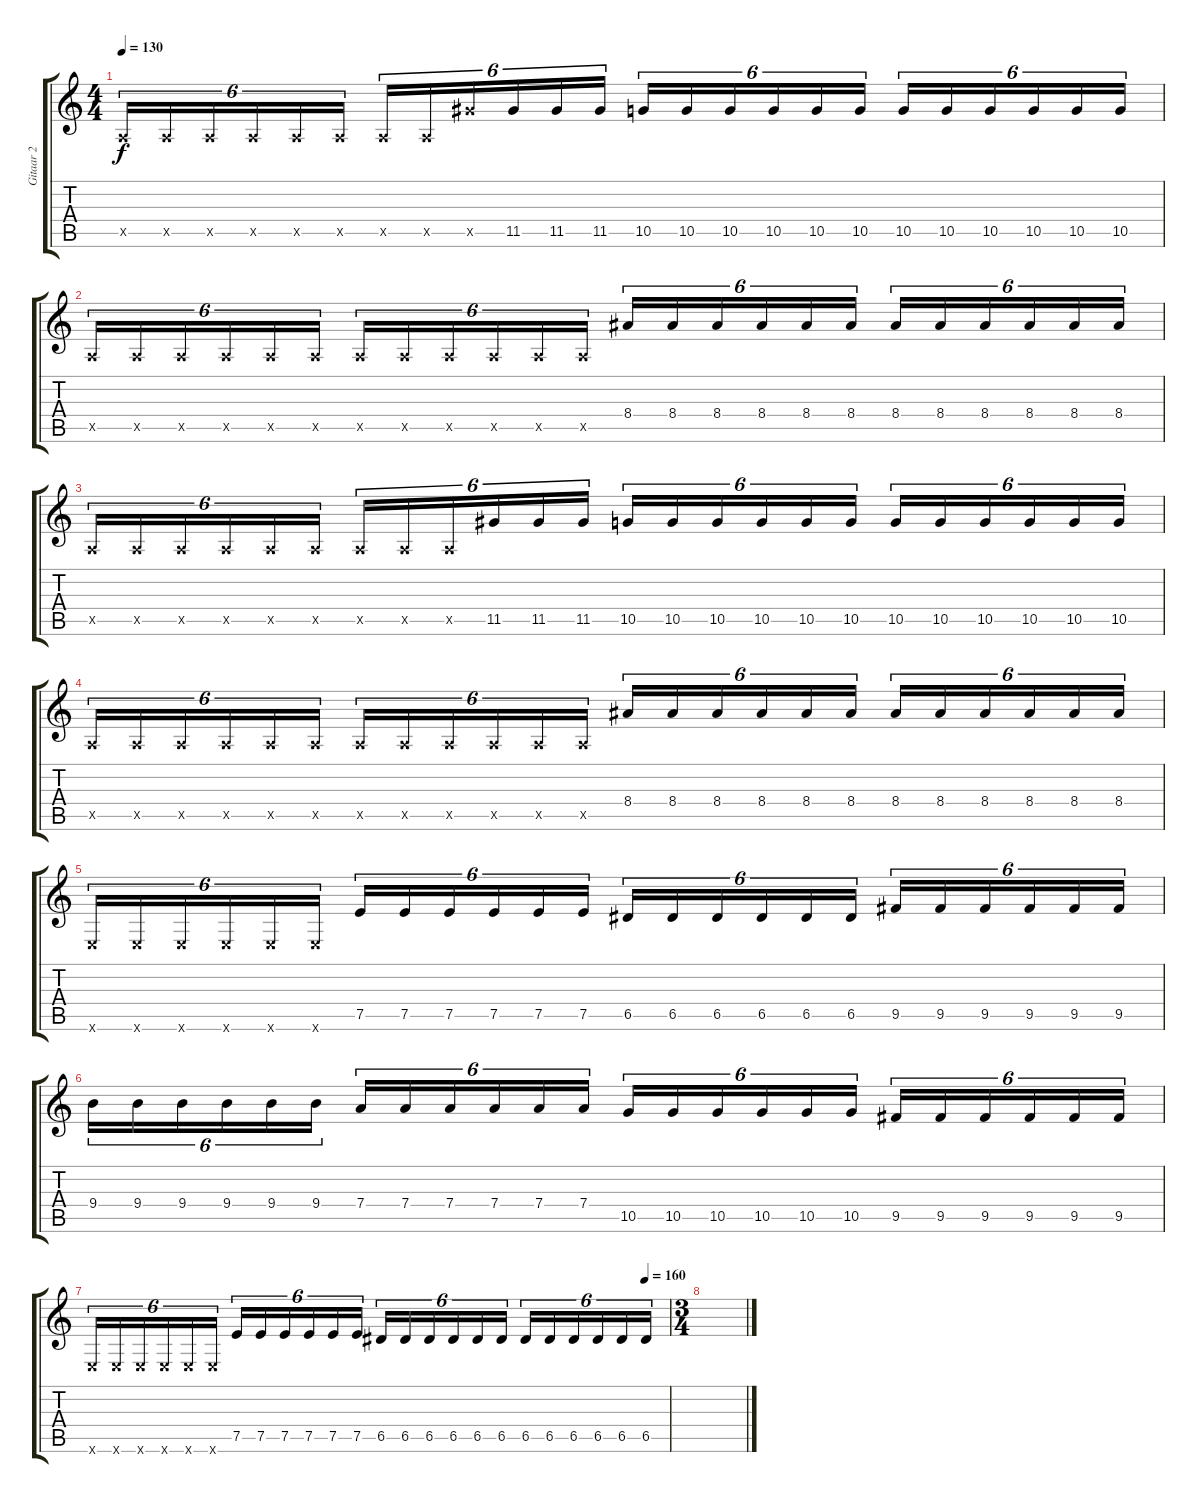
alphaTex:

\track ("Gitaar 2" "Gitaar 2") {instrument overdrivenguitar}
\staff {score tabs}
\tuning (E4 B3 G3 D3 A2 E2) {hide}
\ts (4 4)
\tempo 130
\clef g2
\ks c
0.5{x}.16{tu (6 4) dy f volume 11} 0.5{x}.16{tu (6 4)} 0.5{x}.16{tu (6 4)} 0.5{x}.16{tu (6 4)} 0.5{x}.16{tu (6 4)} 0.5{x}.16{tu (6 4)} 0.5{x}.16{tu (6 4)} 0.5{x}.16{tu (6 4)} 11.5{x}.16{tu (6 4)} 11.5.16{tu (6 4)} 11.5.16{tu (6 4)} 11.5.16{tu (6 4)} 10.5.16{tu (6 4)} 10.5.16{tu (6 4)} 10.5.16{tu (6 4)} 10.5.16{tu (6 4)} 10.5.16{tu (6 4)} 10.5.16{tu (6 4)} 10.5.16{tu (6 4)} 10.5.16{tu (6 4)} 10.5.16{tu (6 4)} 10.5.16{tu (6 4)} 10.5.16{tu (6 4)} 10.5.16{tu (6 4)} |
0.5{x}.16{tu (6 4)} 0.5{x}.16{tu (6 4)} 0.5{x}.16{tu (6 4)} 0.5{x}.16{tu (6 4)} 0.5{x}.16{tu (6 4)} 0.5{x}.16{tu (6 4)} 0.5{x}.16{tu (6 4)} 0.5{x}.16{tu (6 4)} 0.5{x}.16{tu (6 4)} 0.5{x}.16{tu (6 4)} 0.5{x}.16{tu (6 4)} 0.5{x}.16{tu (6 4)} 8.4.16{tu (6 4)} 8.4.16{tu (6 4)} 8.4.16{tu (6 4)} 8.4.16{tu (6 4)} 8.4.16{tu (6 4)} 8.4.16{tu (6 4)} 8.4.16{tu (6 4)} 8.4.16{tu (6 4)} 8.4.16{tu (6 4)} 8.4.16{tu (6 4)} 8.4.16{tu (6 4)} 8.4.16{tu (6 4)} |
0.5{x}.16{tu (6 4)} 0.5{x}.16{tu (6 4)} 0.5{x}.16{tu (6 4)} 0.5{x}.16{tu (6 4)} 0.5{x}.16{tu (6 4)} 0.5{x}.16{tu (6 4)} 0.5{x}.16{tu (6 4)} 0.5{x}.16{tu (6 4)} 0.5{x}.16{tu (6 4)} 11.5.16{tu (6 4)} 11.5.16{tu (6 4)} 11.5.16{tu (6 4)} 10.5.16{tu (6 4)} 10.5.16{tu (6 4)} 10.5.16{tu (6 4)} 10.5.16{tu (6 4)} 10.5.16{tu (6 4)} 10.5.16{tu (6 4)} 10.5.16{tu (6 4)} 10.5.16{tu (6 4)} 10.5.16{tu (6 4)} 10.5.16{tu (6 4)} 10.5.16{tu (6 4)} 10.5.16{tu (6 4)} |
0.5{x}.16{tu (6 4)} 0.5{x}.16{tu (6 4)} 0.5{x}.16{tu (6 4)} 0.5{x}.16{tu (6 4)} 0.5{x}.16{tu (6 4)} 0.5{x}.16{tu (6 4)} 0.5{x}.16{tu (6 4)} 0.5{x}.16{tu (6 4)} 0.5{x}.16{tu (6 4)} 0.5{x}.16{tu (6 4)} 0.5{x}.16{tu (6 4)} 0.5{x}.16{tu (6 4)} 8.4.16{tu (6 4)} 8.4.16{tu (6 4)} 8.4.16{tu (6 4)} 8.4.16{tu (6 4)} 8.4.16{tu (6 4)} 8.4.16{tu (6 4)} 8.4.16{tu (6 4)} 8.4.16{tu (6 4)} 8.4.16{tu (6 4)} 8.4.16{tu (6 4)} 8.4.16{tu (6 4)} 8.4.16{tu (6 4)} |
0.6{x}.16{tu (6 4)} 0.6{x}.16{tu (6 4)} 0.6{x}.16{tu (6 4)} 0.6{x}.16{tu (6 4)} 0.6{x}.16{tu (6 4)} 0.6{x}.16{tu (6 4)} 7.5.16{tu (6 4)} 7.5.16{tu (6 4)} 7.5.16{tu (6 4)} 7.5.16{tu (6 4)} 7.5.16{tu (6 4)} 7.5.16{tu (6 4)} 6.5.16{tu (6 4)} 6.5.16{tu (6 4)} 6.5.16{tu (6 4)} 6.5.16{tu (6 4)} 6.5.16{tu (6 4)} 6.5.16{tu (6 4)} 9.5.16{tu (6 4)} 9.5.16{tu (6 4)} 9.5.16{tu (6 4)} 9.5.16{tu (6 4)} 9.5.16{tu (6 4)} 9.5.16{tu (6 4)} |
9.4.16{tu (6 4)} 9.4.16{tu (6 4)} 9.4.16{tu (6 4)} 9.4.16{tu (6 4)} 9.4.16{tu (6 4)} 9.4.16{tu (6 4)} 7.4.16{tu (6 4)} 7.4.16{tu (6 4)} 7.4.16{tu (6 4)} 7.4.16{tu (6 4)} 7.4.16{tu (6 4)} 7.4.16{tu (6 4)} 10.5.16{tu (6 4)} 10.5.16{tu (6 4)} 10.5.16{tu (6 4)} 10.5.16{tu (6 4)} 10.5.16{tu (6 4)} 10.5.16{tu (6 4)} 9.5.16{tu (6 4)} 9.5.16{tu (6 4)} 9.5.16{tu (6 4)} 9.5.16{tu (6 4)} 9.5.16{tu (6 4)} 9.5.16{tu (6 4)} |
\tempo (160 0.9583333333333334)
0.6{x}.16{tu (6 4)} 0.6{x}.16{tu (6 4)} 0.6{x}.16{tu (6 4)} 0.6{x}.16{tu (6 4)} 0.6{x}.16{tu (6 4)} 0.6{x}.16{tu (6 4)} 7.5.16{tu (6 4)} 7.5.16{tu (6 4)} 7.5.16{tu (6 4)} 7.5.16{tu (6 4)} 7.5.16{tu (6 4)} 7.5.16{tu (6 4)} 6.5.16{tu (6 4)} 6.5.16{tu (6 4)} 6.5.16{tu (6 4)} 6.5.16{tu (6 4)} 6.5.16{tu (6 4)} 6.5.16{tu (6 4)} 6.5.16{tu (6 4)} 6.5.16{tu (6 4)} 6.5.16{tu (6 4)} 6.5.16{tu (6 4)} 6.5.16{tu (6 4)} 6.5.16{tu (6 4)} |
\ts (3 4)
